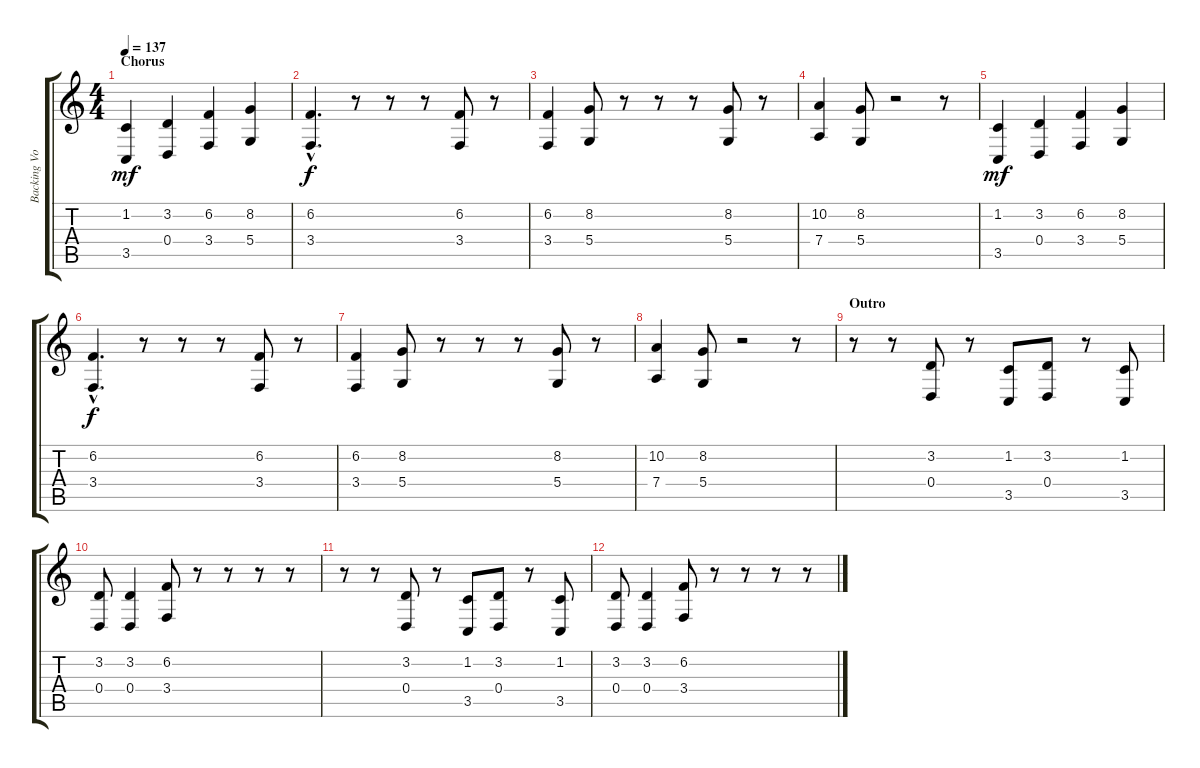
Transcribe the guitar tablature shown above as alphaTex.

\track ("Backing Vocals" "Backing Vo") {instrument viola}
\staff {score tabs}
\tuning (E4 B3 G3 D3 A2 E2) {hide}
\ts (4 4)
\section ("" "Chorus")
\tempo 137
\clef g2
\ks c
(1.2 3.5).4{dy mf} (3.2 0.4).4 (6.2 3.4).4 (8.2 5.4).4 |
(6.2{hac} 3.4{hac}).4{d dy f} r.8 r.8 r.8 (6.2 3.4).8 r.8 |
(6.2 3.4).4 (8.2 5.4).8 r.8 r.8 r.8 (8.2 5.4).8 r.8 |
(10.2 7.4).4 (8.2 5.4).8 r.2 r.8 |
(1.2 3.5).4{dy mf} (3.2 0.4).4 (6.2 3.4).4 (8.2 5.4).4 |
(6.2{hac} 3.4{hac}).4{d dy f} r.8 r.8 r.8 (6.2 3.4).8 r.8 |
(6.2 3.4).4 (8.2 5.4).8 r.8 r.8 r.8 (8.2 5.4).8 r.8 |
(10.2 7.4).4 (8.2 5.4).8 r.2 r.8 |
\section ("" "Outro")
r.8 r.8 (3.2 0.4).8 r.8 (1.2 3.5).8 (3.2 0.4).8 r.8 (1.2 3.5).8 |
(3.2 0.4).8 (3.2 0.4).4 (6.2 3.4).8 r.8 r.8 r.8 r.8 |
r.8 r.8 (3.2 0.4).8 r.8 (1.2 3.5).8 (3.2 0.4).8 r.8 (1.2 3.5).8 |
(3.2 0.4).8 (3.2 0.4).4 (6.2 3.4).8 r.8 r.8 r.8 r.8
